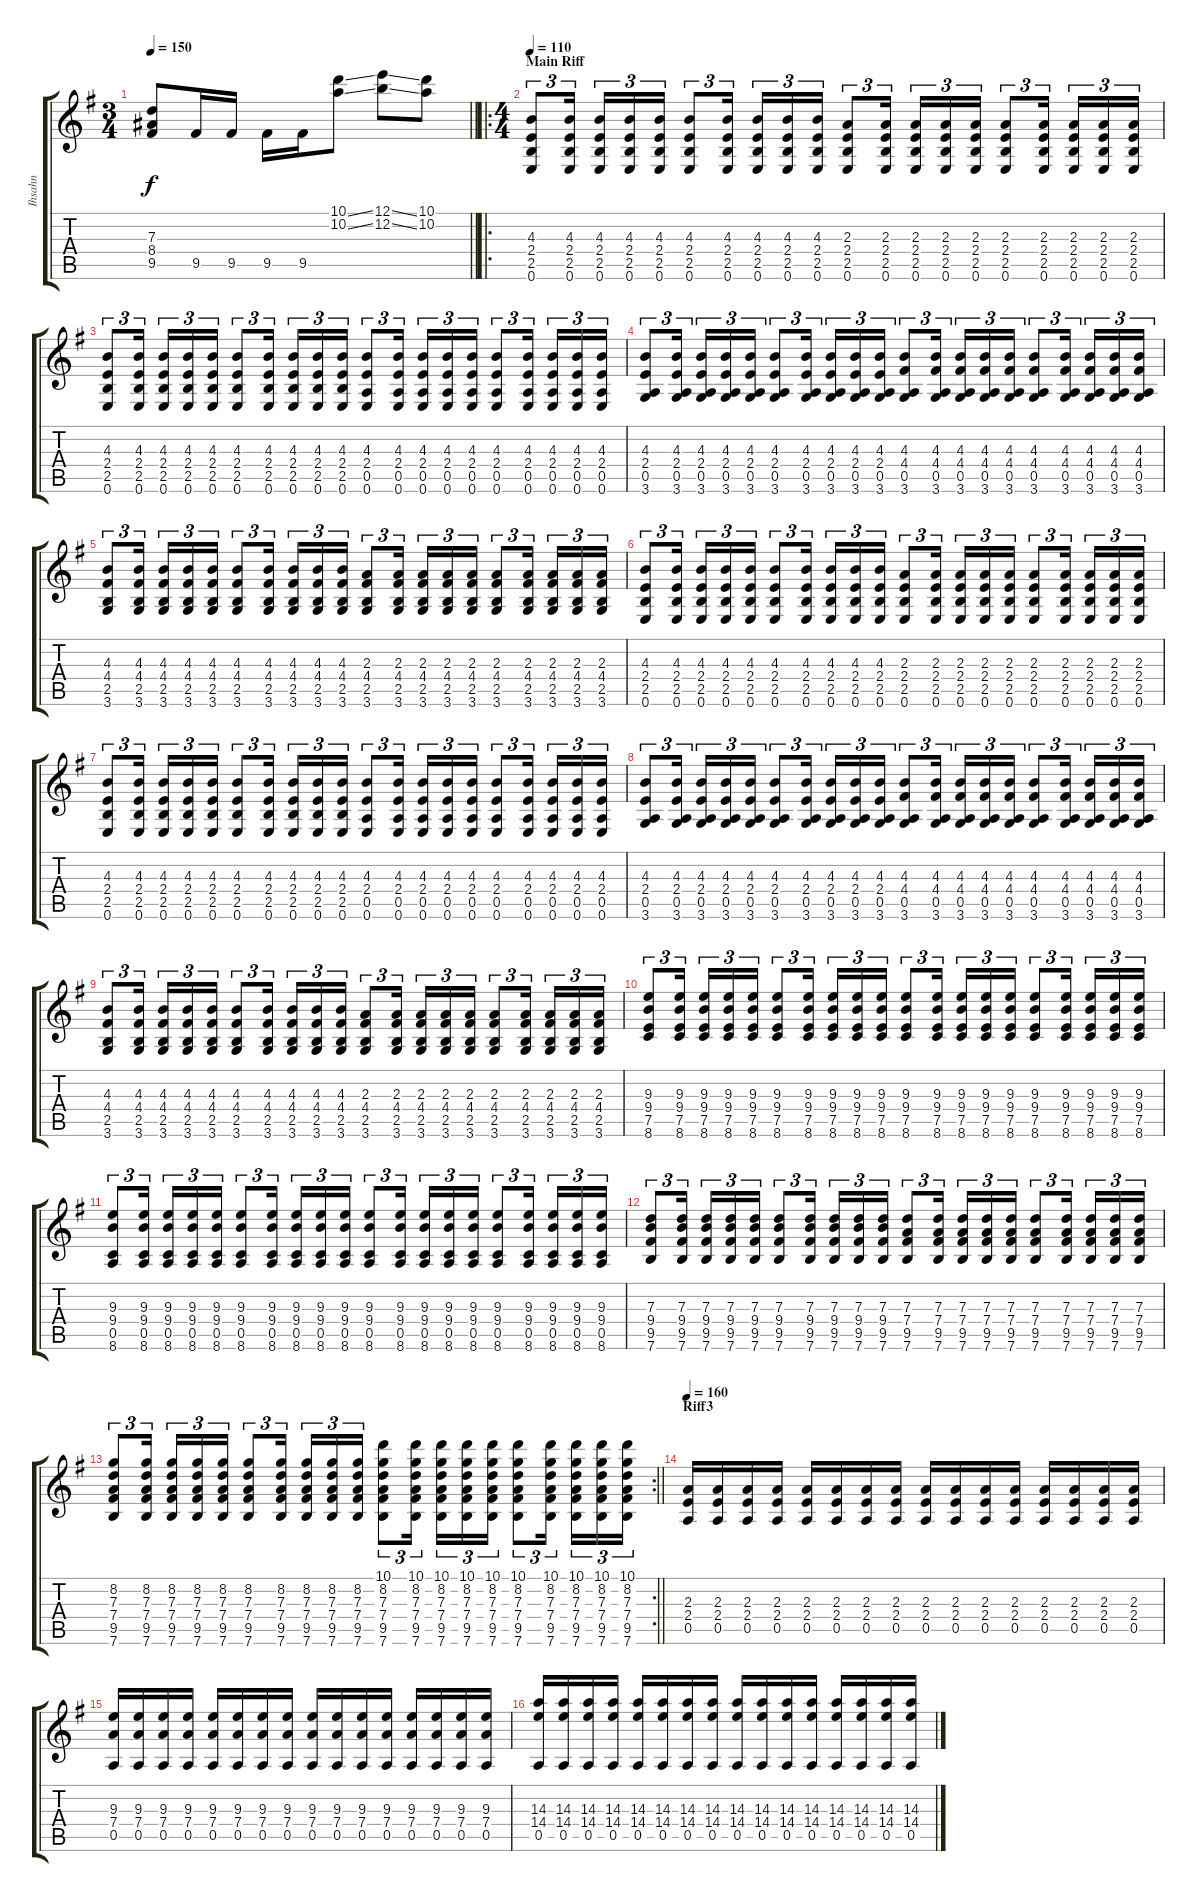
\track ("Ihsahn" "Ihsahn") {instrument distortionguitar}
\staff {score tabs}
\tuning (E4 B3 G3 D3 A2 E2) {hide}
\ts (3 4)
\tempo 150
\clef g2
\barLineRight lightlight
\ks g
(7.3 8.4 9.5).8{dy f} 9.5.16 9.5.16 9.5.16 9.5.16 (10.1{ss} 10.2{ss}).8 (12.1{ss} 12.2{ss}).8 (10.1 10.2).8 |
\ro
\ts (4 4)
\section ("" "Main Riff")
\tempo 110
(4.3 2.4 2.5 0.6).8{tu (3 2)} (4.3 2.4 2.5 0.6).16{tu (3 2) beam splitsecondary} (4.3 2.4 2.5 0.6).16{tu (3 2)} (4.3 2.4 2.5 0.6).16{tu (3 2)} (4.3 2.4 2.5 0.6).16{tu (3 2)} (4.3 2.4 2.5 0.6).8{tu (3 2)} (4.3 2.4 2.5 0.6).16{tu (3 2) beam splitsecondary} (4.3 2.4 2.5 0.6).16{tu (3 2)} (4.3 2.4 2.5 0.6).16{tu (3 2)} (4.3 2.4 2.5 0.6).16{tu (3 2)} (2.3 2.4 2.5 0.6).8{tu (3 2)} (2.3 2.4 2.5 0.6).16{tu (3 2) beam splitsecondary} (2.3 2.4 2.5 0.6).16{tu (3 2)} (2.3 2.4 2.5 0.6).16{tu (3 2)} (2.3 2.4 2.5 0.6).16{tu (3 2)} (2.3 2.4 2.5 0.6).8{tu (3 2)} (2.3 2.4 2.5 0.6).16{tu (3 2) beam splitsecondary} (2.3 2.4 2.5 0.6).16{tu (3 2)} (2.3 2.4 2.5 0.6).16{tu (3 2)} (2.3 2.4 2.5 0.6).16{tu (3 2)} |
(4.3 2.4 2.5 0.6).8{tu (3 2)} (4.3 2.4 2.5 0.6).16{tu (3 2) beam splitsecondary} (4.3 2.4 2.5 0.6).16{tu (3 2)} (4.3 2.4 2.5 0.6).16{tu (3 2)} (4.3 2.4 2.5 0.6).16{tu (3 2)} (4.3 2.4 2.5 0.6).8{tu (3 2)} (4.3 2.4 2.5 0.6).16{tu (3 2) beam splitsecondary} (4.3 2.4 2.5 0.6).16{tu (3 2)} (4.3 2.4 2.5 0.6).16{tu (3 2)} (4.3 2.4 2.5 0.6).16{tu (3 2)} (4.3 2.4 0.5 0.6).8{tu (3 2)} (4.3 2.4 0.5 0.6).16{tu (3 2) beam splitsecondary} (4.3 2.4 0.5 0.6).16{tu (3 2)} (4.3 2.4 0.5 0.6).16{tu (3 2)} (4.3 2.4 0.5 0.6).16{tu (3 2)} (4.3 2.4 0.5 0.6).8{tu (3 2)} (4.3 2.4 0.5 0.6).16{tu (3 2) beam splitsecondary} (4.3 2.4 0.5 0.6).16{tu (3 2)} (4.3 2.4 0.5 0.6).16{tu (3 2)} (4.3 2.4 0.5 0.6).16{tu (3 2)} |
(4.3 2.4 0.5 3.6).8{tu (3 2)} (4.3 2.4 0.5 3.6).16{tu (3 2) beam splitsecondary} (4.3 2.4 0.5 3.6).16{tu (3 2)} (4.3 2.4 0.5 3.6).16{tu (3 2)} (4.3 2.4 0.5 3.6).16{tu (3 2)} (4.3 2.4 0.5 3.6).8{tu (3 2)} (4.3 2.4 0.5 3.6).16{tu (3 2) beam splitsecondary} (4.3 2.4 0.5 3.6).16{tu (3 2)} (4.3 2.4 0.5 3.6).16{tu (3 2)} (4.3 2.4 0.5 3.6).16{tu (3 2)} (4.3 4.4 0.5 3.6).8{tu (3 2)} (4.3 4.4 0.5 3.6).16{tu (3 2) beam splitsecondary} (4.3 4.4 0.5 3.6).16{tu (3 2)} (4.3 4.4 0.5 3.6).16{tu (3 2)} (4.3 4.4 0.5 3.6).16{tu (3 2)} (4.3 4.4 0.5 3.6).8{tu (3 2)} (4.3 4.4 0.5 3.6).16{tu (3 2) beam splitsecondary} (4.3 4.4 0.5 3.6).16{tu (3 2)} (4.3 4.4 0.5 3.6).16{tu (3 2)} (4.3 4.4 0.5 3.6).16{tu (3 2)} |
(4.3 4.4 2.5 3.6).8{tu (3 2)} (4.3 4.4 2.5 3.6).16{tu (3 2) beam splitsecondary} (4.3 4.4 2.5 3.6).16{tu (3 2)} (4.3 4.4 2.5 3.6).16{tu (3 2)} (4.3 4.4 2.5 3.6).16{tu (3 2)} (4.3 4.4 2.5 3.6).8{tu (3 2)} (4.3 4.4 2.5 3.6).16{tu (3 2) beam splitsecondary} (4.3 4.4 2.5 3.6).16{tu (3 2)} (4.3 4.4 2.5 3.6).16{tu (3 2)} (4.3 4.4 2.5 3.6).16{tu (3 2)} (2.3 4.4 2.5 3.6).8{tu (3 2)} (2.3 4.4 2.5 3.6).16{tu (3 2) beam splitsecondary} (2.3 4.4 2.5 3.6).16{tu (3 2)} (2.3 4.4 2.5 3.6).16{tu (3 2)} (2.3 4.4 2.5 3.6).16{tu (3 2)} (2.3 4.4 2.5 3.6).8{tu (3 2)} (2.3 4.4 2.5 3.6).16{tu (3 2) beam splitsecondary} (2.3 4.4 2.5 3.6).16{tu (3 2)} (2.3 4.4 2.5 3.6).16{tu (3 2)} (2.3 4.4 2.5 3.6).16{tu (3 2)} |
(4.3 2.4 2.5 0.6).8{tu (3 2)} (4.3 2.4 2.5 0.6).16{tu (3 2) beam splitsecondary} (4.3 2.4 2.5 0.6).16{tu (3 2)} (4.3 2.4 2.5 0.6).16{tu (3 2)} (4.3 2.4 2.5 0.6).16{tu (3 2)} (4.3 2.4 2.5 0.6).8{tu (3 2)} (4.3 2.4 2.5 0.6).16{tu (3 2) beam splitsecondary} (4.3 2.4 2.5 0.6).16{tu (3 2)} (4.3 2.4 2.5 0.6).16{tu (3 2)} (4.3 2.4 2.5 0.6).16{tu (3 2)} (2.3 2.4 2.5 0.6).8{tu (3 2)} (2.3 2.4 2.5 0.6).16{tu (3 2) beam splitsecondary} (2.3 2.4 2.5 0.6).16{tu (3 2)} (2.3 2.4 2.5 0.6).16{tu (3 2)} (2.3 2.4 2.5 0.6).16{tu (3 2)} (2.3 2.4 2.5 0.6).8{tu (3 2)} (2.3 2.4 2.5 0.6).16{tu (3 2) beam splitsecondary} (2.3 2.4 2.5 0.6).16{tu (3 2)} (2.3 2.4 2.5 0.6).16{tu (3 2)} (2.3 2.4 2.5 0.6).16{tu (3 2)} |
(4.3 2.4 2.5 0.6).8{tu (3 2)} (4.3 2.4 2.5 0.6).16{tu (3 2) beam splitsecondary} (4.3 2.4 2.5 0.6).16{tu (3 2)} (4.3 2.4 2.5 0.6).16{tu (3 2)} (4.3 2.4 2.5 0.6).16{tu (3 2)} (4.3 2.4 2.5 0.6).8{tu (3 2)} (4.3 2.4 2.5 0.6).16{tu (3 2) beam splitsecondary} (4.3 2.4 2.5 0.6).16{tu (3 2)} (4.3 2.4 2.5 0.6).16{tu (3 2)} (4.3 2.4 2.5 0.6).16{tu (3 2)} (4.3 2.4 0.5 0.6).8{tu (3 2)} (4.3 2.4 0.5 0.6).16{tu (3 2) beam splitsecondary} (4.3 2.4 0.5 0.6).16{tu (3 2)} (4.3 2.4 0.5 0.6).16{tu (3 2)} (4.3 2.4 0.5 0.6).16{tu (3 2)} (4.3 2.4 0.5 0.6).8{tu (3 2)} (4.3 2.4 0.5 0.6).16{tu (3 2) beam splitsecondary} (4.3 2.4 0.5 0.6).16{tu (3 2)} (4.3 2.4 0.5 0.6).16{tu (3 2)} (4.3 2.4 0.5 0.6).16{tu (3 2)} |
(4.3 2.4 0.5 3.6).8{tu (3 2)} (4.3 2.4 0.5 3.6).16{tu (3 2) beam splitsecondary} (4.3 2.4 0.5 3.6).16{tu (3 2)} (4.3 2.4 0.5 3.6).16{tu (3 2)} (4.3 2.4 0.5 3.6).16{tu (3 2)} (4.3 2.4 0.5 3.6).8{tu (3 2)} (4.3 2.4 0.5 3.6).16{tu (3 2) beam splitsecondary} (4.3 2.4 0.5 3.6).16{tu (3 2)} (4.3 2.4 0.5 3.6).16{tu (3 2)} (4.3 2.4 0.5 3.6).16{tu (3 2)} (4.3 4.4 0.5 3.6).8{tu (3 2)} (4.3 4.4 0.5 3.6).16{tu (3 2) beam splitsecondary} (4.3 4.4 0.5 3.6).16{tu (3 2)} (4.3 4.4 0.5 3.6).16{tu (3 2)} (4.3 4.4 0.5 3.6).16{tu (3 2)} (4.3 4.4 0.5 3.6).8{tu (3 2)} (4.3 4.4 0.5 3.6).16{tu (3 2) beam splitsecondary} (4.3 4.4 0.5 3.6).16{tu (3 2)} (4.3 4.4 0.5 3.6).16{tu (3 2)} (4.3 4.4 0.5 3.6).16{tu (3 2)} |
(4.3 4.4 2.5 3.6).8{tu (3 2)} (4.3 4.4 2.5 3.6).16{tu (3 2) beam splitsecondary} (4.3 4.4 2.5 3.6).16{tu (3 2)} (4.3 4.4 2.5 3.6).16{tu (3 2)} (4.3 4.4 2.5 3.6).16{tu (3 2)} (4.3 4.4 2.5 3.6).8{tu (3 2)} (4.3 4.4 2.5 3.6).16{tu (3 2) beam splitsecondary} (4.3 4.4 2.5 3.6).16{tu (3 2)} (4.3 4.4 2.5 3.6).16{tu (3 2)} (4.3 4.4 2.5 3.6).16{tu (3 2)} (2.3 4.4 2.5 3.6).8{tu (3 2)} (2.3 4.4 2.5 3.6).16{tu (3 2) beam splitsecondary} (2.3 4.4 2.5 3.6).16{tu (3 2)} (2.3 4.4 2.5 3.6).16{tu (3 2)} (2.3 4.4 2.5 3.6).16{tu (3 2)} (2.3 4.4 2.5 3.6).8{tu (3 2)} (2.3 4.4 2.5 3.6).16{tu (3 2) beam splitsecondary} (2.3 4.4 2.5 3.6).16{tu (3 2)} (2.3 4.4 2.5 3.6).16{tu (3 2)} (2.3 4.4 2.5 3.6).16{tu (3 2)} |
(9.3 9.4 7.5 8.6).8{tu (3 2)} (9.3 9.4 7.5 8.6).16{tu (3 2) beam splitsecondary} (9.3 9.4 7.5 8.6).16{tu (3 2)} (9.3 9.4 7.5 8.6).16{tu (3 2)} (9.3 9.4 7.5 8.6).16{tu (3 2)} (9.3 9.4 7.5 8.6).8{tu (3 2)} (9.3 9.4 7.5 8.6).16{tu (3 2) beam splitsecondary} (9.3 9.4 7.5 8.6).16{tu (3 2)} (9.3 9.4 7.5 8.6).16{tu (3 2)} (9.3 9.4 7.5 8.6).16{tu (3 2)} (9.3 9.4 7.5 8.6).8{tu (3 2)} (9.3 9.4 7.5 8.6).16{tu (3 2) beam splitsecondary} (9.3 9.4 7.5 8.6).16{tu (3 2)} (9.3 9.4 7.5 8.6).16{tu (3 2)} (9.3 9.4 7.5 8.6).16{tu (3 2)} (9.3 9.4 7.5 8.6).8{tu (3 2)} (9.3 9.4 7.5 8.6).16{tu (3 2) beam splitsecondary} (9.3 9.4 7.5 8.6).16{tu (3 2)} (9.3 9.4 7.5 8.6).16{tu (3 2)} (9.3 9.4 7.5 8.6).16{tu (3 2)} |
(9.3 9.4 0.5 8.6).8{tu (3 2)} (9.3 9.4 0.5 8.6).16{tu (3 2) beam splitsecondary} (9.3 9.4 0.5 8.6).16{tu (3 2)} (9.3 9.4 0.5 8.6).16{tu (3 2)} (9.3 9.4 0.5 8.6).16{tu (3 2)} (9.3 9.4 0.5 8.6).8{tu (3 2)} (9.3 9.4 0.5 8.6).16{tu (3 2) beam splitsecondary} (9.3 9.4 0.5 8.6).16{tu (3 2)} (9.3 9.4 0.5 8.6).16{tu (3 2)} (9.3 9.4 0.5 8.6).16{tu (3 2)} (9.3 9.4 0.5 8.6).8{tu (3 2)} (9.3 9.4 0.5 8.6).16{tu (3 2) beam splitsecondary} (9.3 9.4 0.5 8.6).16{tu (3 2)} (9.3 9.4 0.5 8.6).16{tu (3 2)} (9.3 9.4 0.5 8.6).16{tu (3 2)} (9.3 9.4 0.5 8.6).8{tu (3 2)} (9.3 9.4 0.5 8.6).16{tu (3 2) beam splitsecondary} (9.3 9.4 0.5 8.6).16{tu (3 2)} (9.3 9.4 0.5 8.6).16{tu (3 2)} (9.3 9.4 0.5 8.6).16{tu (3 2)} |
(7.3 9.4 9.5 7.6).8{tu (3 2)} (7.3 9.4 9.5 7.6).16{tu (3 2) beam splitsecondary} (7.3 9.4 9.5 7.6).16{tu (3 2)} (7.3 9.4 9.5 7.6).16{tu (3 2)} (7.3 9.4 9.5 7.6).16{tu (3 2)} (7.3 9.4 9.5 7.6).8{tu (3 2)} (7.3 9.4 9.5 7.6).16{tu (3 2) beam splitsecondary} (7.3 9.4 9.5 7.6).16{tu (3 2)} (7.3 9.4 9.5 7.6).16{tu (3 2)} (7.3 9.4 9.5 7.6).16{tu (3 2)} (7.3 7.4 9.5 7.6).8{tu (3 2)} (7.3 7.4 9.5 7.6).16{tu (3 2) beam splitsecondary} (7.3 7.4 9.5 7.6).16{tu (3 2)} (7.3 7.4 9.5 7.6).16{tu (3 2)} (7.3 7.4 9.5 7.6).16{tu (3 2)} (7.3 7.4 9.5 7.6).8{tu (3 2)} (7.3 7.4 9.5 7.6).16{tu (3 2) beam splitsecondary} (7.3 7.4 9.5 7.6).16{tu (3 2)} (7.3 7.4 9.5 7.6).16{tu (3 2)} (7.3 7.4 9.5 7.6).16{tu (3 2)} |
\rc 2
\barLineRight lightlight
(8.2 7.3 7.4 9.5 7.6).8{tu (3 2)} (8.2 7.3 7.4 9.5 7.6).16{tu (3 2) beam splitsecondary} (8.2 7.3 7.4 9.5 7.6).16{tu (3 2)} (8.2 7.3 7.4 9.5 7.6).16{tu (3 2)} (8.2 7.3 7.4 9.5 7.6).16{tu (3 2)} (8.2 7.3 7.4 9.5 7.6).8{tu (3 2)} (8.2 7.3 7.4 9.5 7.6).16{tu (3 2) beam splitsecondary} (8.2 7.3 7.4 9.5 7.6).16{tu (3 2)} (8.2 7.3 7.4 9.5 7.6).16{tu (3 2)} (8.2 7.3 7.4 9.5 7.6).16{tu (3 2)} (10.1 8.2 7.3 7.4 9.5 7.6).8{tu (3 2)} (10.1 8.2 7.3 7.4 9.5 7.6).16{tu (3 2) beam splitsecondary} (10.1 8.2 7.3 7.4 9.5 7.6).16{tu (3 2)} (10.1 8.2 7.3 7.4 9.5 7.6).16{tu (3 2)} (10.1 8.2 7.3 7.4 9.5 7.6).16{tu (3 2)} (10.1 8.2 7.3 7.4 9.5 7.6).8{tu (3 2)} (10.1 8.2 7.3 7.4 9.5 7.6).16{tu (3 2) beam splitsecondary} (10.1 8.2 7.3 7.4 9.5 7.6).16{tu (3 2)} (10.1 8.2 7.3 7.4 9.5 7.6).16{tu (3 2)} (10.1 8.2 7.3 7.4 9.5 7.6).16{tu (3 2)} |
\section ("" "Riff3")
\tempo 160
(2.3 2.4 0.5).16 (2.3 2.4 0.5).16 (2.3 2.4 0.5).16 (2.3 2.4 0.5).16 (2.3 2.4 0.5).16 (2.3 2.4 0.5).16 (2.3 2.4 0.5).16 (2.3 2.4 0.5).16 (2.3 2.4 0.5).16 (2.3 2.4 0.5).16 (2.3 2.4 0.5).16 (2.3 2.4 0.5).16 (2.3 2.4 0.5).16 (2.3 2.4 0.5).16 (2.3 2.4 0.5).16 (2.3 2.4 0.5).16 |
(9.3 7.4 0.5).16 (9.3 7.4 0.5).16 (9.3 7.4 0.5).16 (9.3 7.4 0.5).16 (9.3 7.4 0.5).16 (9.3 7.4 0.5).16 (9.3 7.4 0.5).16 (9.3 7.4 0.5).16 (9.3 7.4 0.5).16 (9.3 7.4 0.5).16 (9.3 7.4 0.5).16 (9.3 7.4 0.5).16 (9.3 7.4 0.5).16 (9.3 7.4 0.5).16 (9.3 7.4 0.5).16 (9.3 7.4 0.5).16 |
(14.3 14.4 0.5).16 (14.3 14.4 0.5).16 (14.3 14.4 0.5).16 (14.3 14.4 0.5).16 (14.3 14.4 0.5).16 (14.3 14.4 0.5).16 (14.3 14.4 0.5).16 (14.3 14.4 0.5).16 (14.3 14.4 0.5).16 (14.3 14.4 0.5).16 (14.3 14.4 0.5).16 (14.3 14.4 0.5).16 (14.3 14.4 0.5).16 (14.3 14.4 0.5).16 (14.3 14.4 0.5).16 (14.3{ss} 14.4{ss} 0.5).16
